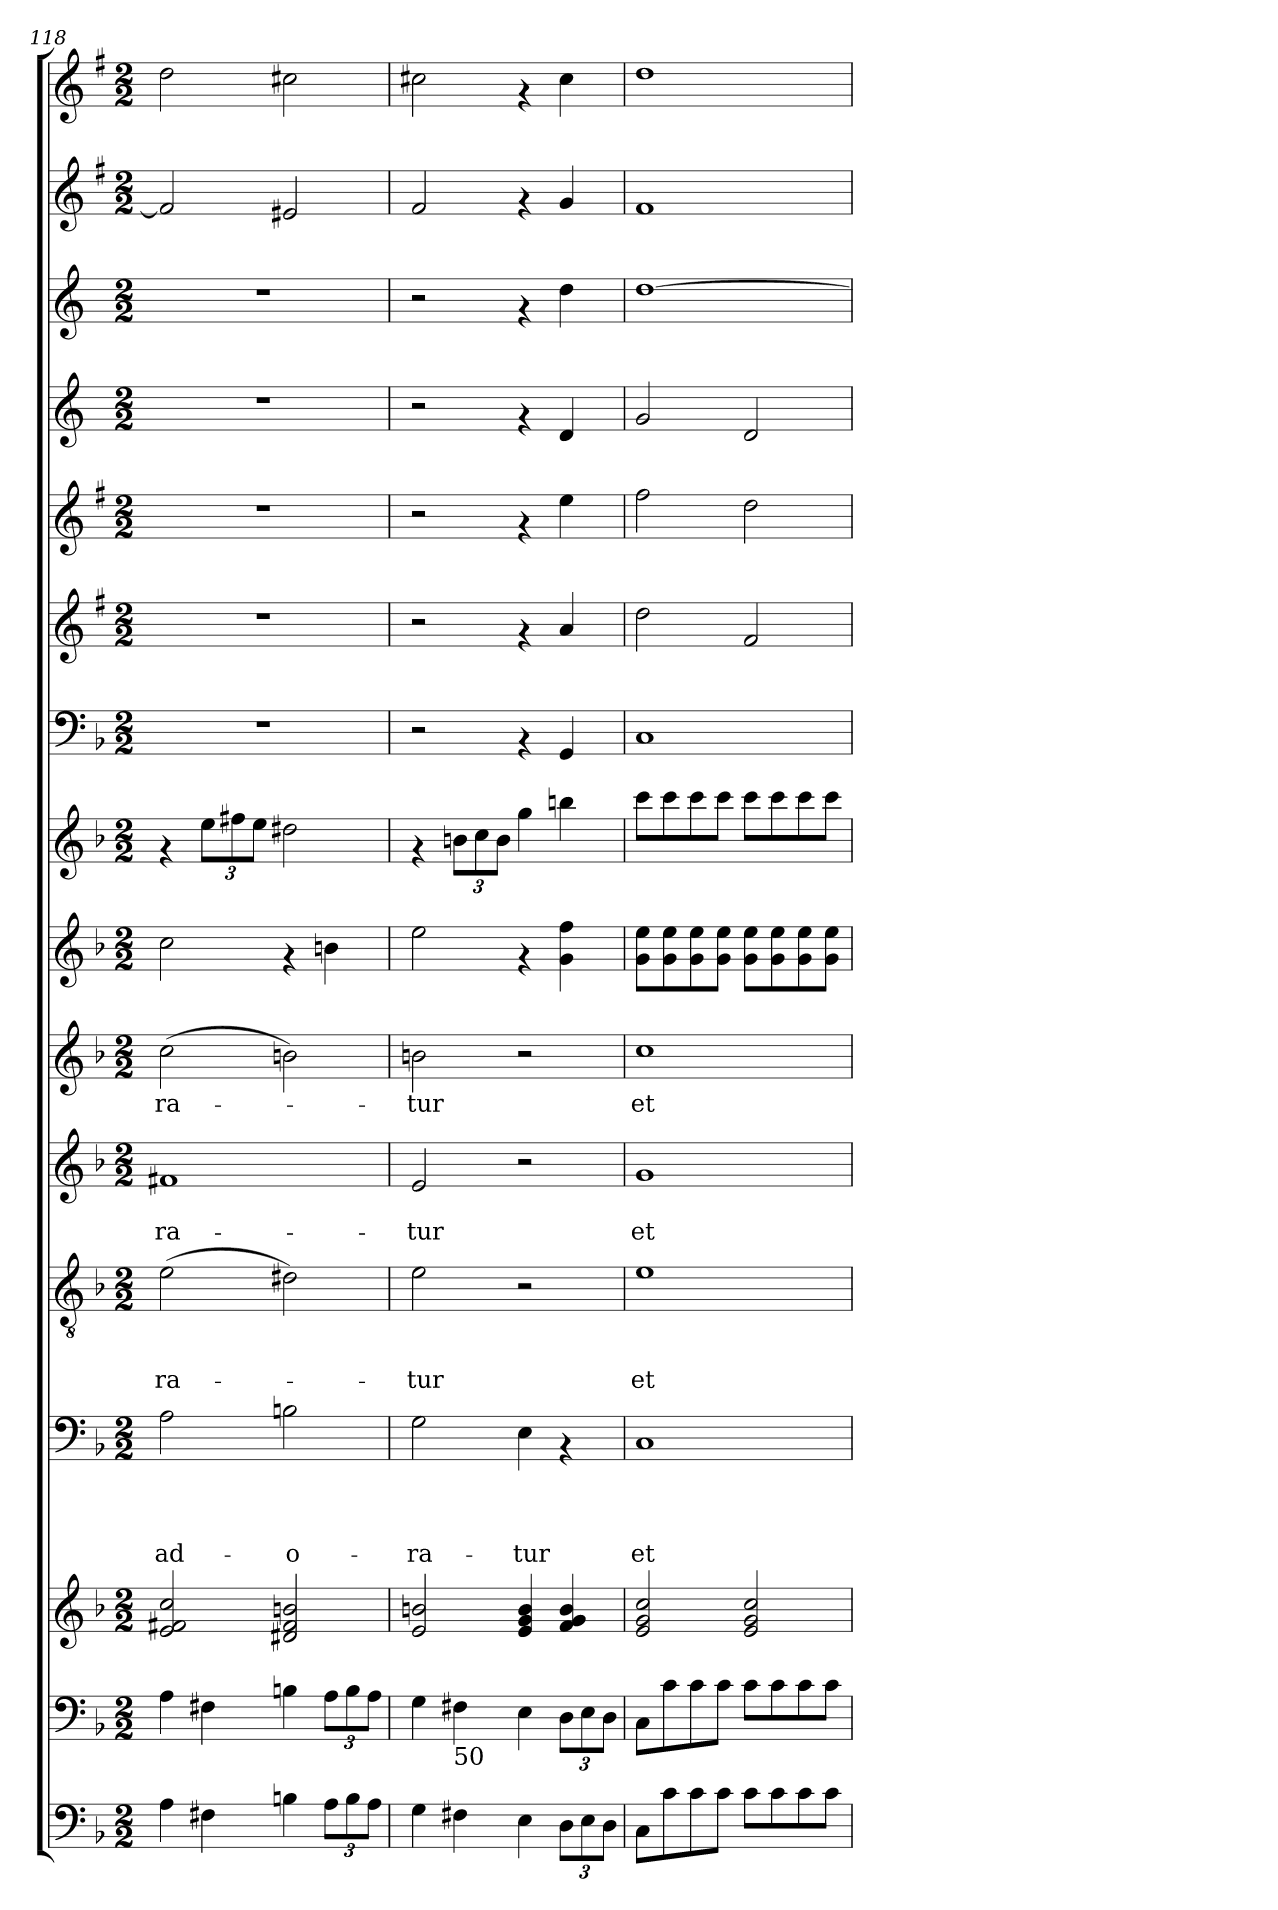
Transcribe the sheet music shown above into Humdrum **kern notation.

**kern	**kern	**kern	**kern	**text	**text	**text	**text	**kern	**text	**text	**text	**kern	**text	**text	**kern	**text	**kern	**kern	**kern	**kern	**kern	**kern	**kern	**kern	**kern
*part15	*part14	*part14	*part13	*part13	*part13	*part13	*part13	*part12	*part12	*part12	*part12	*part11	*part11	*part11	*part10	*part10	*part9	*part8	*part7	*part6	*part5	*part4	*part3	*part2	*part1
*staff16	*staff15	*staff14	*staff13	*staff13	*staff13	*staff13	*staff13	*staff12	*staff12	*staff12	*staff12	*staff11	*staff11	*staff11	*staff10	*staff10	*staff9	*staff8	*staff7	*staff6	*staff5	*staff4	*staff3	*staff2	*staff1
*clefF4	*clefF4	*clefG2	*clefF4	*	*	*	*	*clefGv2	*	*	*	*clefG2	*	*	*clefG2	*	*clefG2	*clefG2	*clefF4	*clefG2	*clefG2	*clefG2	*clefG2	*clefG2	*clefG2
*	*	*	*	*	*	*	*	*	*	*	*	*	*	*	*	*	*	*	*	*ITrd1c2	*ITrd1c2	*ITrd-3c-5	*ITrd-3c-5	*ITrd1c2	*ITrd1c2
*k[b-]	*k[b-]	*k[b-]	*k[b-]	*	*	*	*	*k[b-]	*	*	*	*k[b-]	*	*	*k[b-]	*	*k[b-]	*k[b-]	*k[b-]	*k[b-]	*k[b-]	*k[b-]	*k[b-]	*k[b-]	*k[b-]
*F:	*F:	*F:	*F:	*	*	*	*	*F:	*	*	*	*F:	*	*	*F:	*	*F:	*F:	*F:	*F:	*F:	*F:	*F:	*F:	*F:
*M2/2	*M2/2	*M2/2	*M2/2	*	*	*	*	*M2/2	*	*	*	*M2/2	*	*	*M2/2	*	*M2/2	*M2/2	*M2/2	*M2/2	*M2/2	*M2/2	*M2/2	*M2/2	*M2/2
=118	=118	=118	=118	=118	=118	=118	=118	=118	=118	=118	=118	=118	=118	=118	=118	=118	=118	=118	=118	=118	=118	=118	=118	=118	=118
!	!	!	!	!	!	!	!LO:LY:b	!	!	!	!LO:LY:b	!	!	!LO:LY:b	!	!LO:LY:b	!	!	!	!	!	!	!	!	!
4A\	4A\	2e/ 2f#X/ 2cc/	2A\	.	.	.	ad-	(>2e\	.	.	-ra-	1f#X	.	-ra-	(>2cc\	-ra-	2cc\	4rf	1r	1r	1r	1r	1r	2e/]	2cc\
*	*	*	*	*	*	*	*	*	*	*	*	*	*	*	*	*	*	*Xbrackettup	*	*	*	*	*	*	*
4F#X\	4F#X\	.	.	.	.	.	.	.	.	.	.	.	.	.	.	.	.	12ee\L	.	.	.	.	.	.	.
.	.	.	.	.	.	.	.	.	.	.	.	.	.	.	.	.	.	12ff#X\	.	.	.	.	.	.	.
.	.	.	.	.	.	.	.	.	.	.	.	.	.	.	.	.	.	12ee\J	.	.	.	.	.	.	.
!	!	!	!	!	!	!	!LO:LY:b	!	!	!	!	!	!	!	!	!	!	!	!	!	!	!	!	!	!
4Bn\	4Bn\	2d#X/ 2f#/ 2bn/	2Bn\	.	.	.	-o-	2d#X\)	.	.	.	.	.	.	2bn\)	.	4rf	2dd#X\	.	.	.	.	.	2d#X/	2bn\
12A\L	12A\L	.	.	.	.	.	.	.	.	.	.	.	.	.	.	.	4bn\	.	.	.	.	.	.	.	.
12B\	12B\	.	.	.	.	.	.	.	.	.	.	.	.	.	.	.	.	.	.	.	.	.	.	.	.
12A\J	12A\J	.	.	.	.	.	.	.	.	.	.	.	.	.	.	.	.	.	.	.	.	.	.	.	.
=119	=119	=119	=119	=119	=119	=119	=119	=119	=119	=119	=119	=119	=119	=119	=119	=119	=119	=119	=119	=119	=119	=119	=119	=119	=119
!	!	!	!	!	!	!	!LO:LY:b	!	!	!	!LO:LY:b	!	!	!LO:LY:b	!	!LO:LY:b	!	!	!	!	!	!	!	!	!
4G\	4G\	2e/ 2bn/	2G\	.	.	.	-ra-	2e\	.	.	-tur	2e/	.	-tur	2bn\	-tur	2ee\	4rf	2r	2r	2r	2r	2r	2e/	2bn\
!	!LO:TX:b:t=50	!	!	!	!	!	!	!	!	!	!	!	!	!	!	!	!	!	!	!	!	!	!	!	!
4F#X\	4F#X\	.	.	.	.	.	.	.	.	.	.	.	.	.	.	.	.	12bn\L	.	.	.	.	.	.	.
.	.	.	.	.	.	.	.	.	.	.	.	.	.	.	.	.	.	12cc\	.	.	.	.	.	.	.
.	.	.	.	.	.	.	.	.	.	.	.	.	.	.	.	.	.	12b\J	.	.	.	.	.	.	.
!	!	!	!	!	!	!	!LO:LY:b	!	!	!	!	!	!	!	!	!	!	!	!	!	!	!	!	!	!
4E\	4E\	4e/ 4g/ 4b/	4E\	.	.	.	-tur	2r	.	.	.	2r	.	.	2r	.	4rf	4gg\	4rAA	4rf	4rf	4rf	4rf	4rf	4rf
12D\L	12D\L	4f/ 4g/ 4b/	4rAA	.	.	.	.	.	.	.	.	.	.	.	.	.	4g\ 4ff\	4bbn\	4GG/	4g/	4dd\	4g/	4gg\	4f/	4b\
12E\	12E\	.	.	.	.	.	.	.	.	.	.	.	.	.	.	.	.	.	.	.	.	.	.	.	.
12D\J	12D\J	.	.	.	.	.	.	.	.	.	.	.	.	.	.	.	.	.	.	.	.	.	.	.	.
=120	=120	=120	=120	=120	=120	=120	=120	=120	=120	=120	=120	=120	=120	=120	=120	=120	=120	=120	=120	=120	=120	=120	=120	=120	=120
!	!	!	!	!	!	!	!LO:LY:b	!	!	!	!LO:LY:b	!	!	!LO:LY:b	!	!LO:LY:b	!	!	!	!	!	!	!	!	!
8C\L	8C\L	2e/ 2g/ 2cc/	1C	.	.	.	et	1e	.	.	et	1g	.	et	1cc	et	8g\ 8ee\L	8ccc\L	1C	2cc\	2ee\	2cc/	[>1gg	1e	1cc
8c\	8c\	.	.	.	.	.	.	.	.	.	.	.	.	.	.	.	8g\ 8ee\	8ccc\	.	.	.	.	.	.	.
8c\	8c\	.	.	.	.	.	.	.	.	.	.	.	.	.	.	.	8g\ 8ee\	8ccc\	.	.	.	.	.	.	.
8c\J	8c\J	.	.	.	.	.	.	.	.	.	.	.	.	.	.	.	8g\ 8ee\J	8ccc\J	.	.	.	.	.	.	.
8c\L	8c\L	2e/ 2g/ 2cc/	.	.	.	.	.	.	.	.	.	.	.	.	.	.	8g\ 8ee\L	8ccc\L	.	2e/	2cc\	2g/	.	.	.
8c\	8c\	.	.	.	.	.	.	.	.	.	.	.	.	.	.	.	8g\ 8ee\	8ccc\	.	.	.	.	.	.	.
8c\	8c\	.	.	.	.	.	.	.	.	.	.	.	.	.	.	.	8g\ 8ee\	8ccc\	.	.	.	.	.	.	.
8c\J	8c\J	.	.	.	.	.	.	.	.	.	.	.	.	.	.	.	8g\ 8ee\J	8ccc\J	.	.	.	.	.	.	.
=	=	=	=	=	=	=	=	=	=	=	=	=	=	=	=	=	=	=	=	=	=	=	=	=	=
*-	*-	*-	*-	*-	*-	*-	*-	*-	*-	*-	*-	*-	*-	*-	*-	*-	*-	*-	*-	*-	*-	*-	*-	*-	*-
